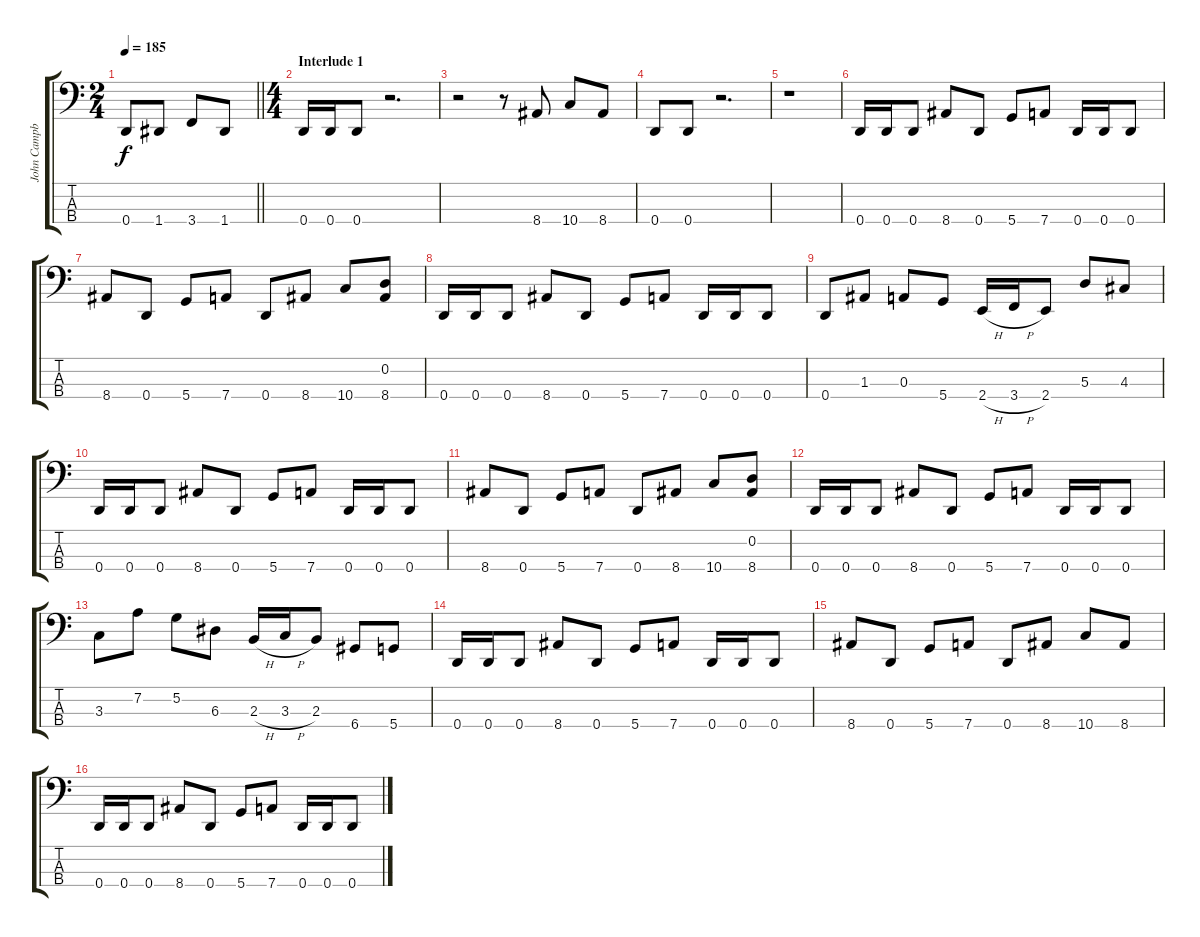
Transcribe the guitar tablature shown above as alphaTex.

\track ("John Campbell" "John Campb") {instrument electricbasspick}
\staff {score tabs}
\tuning (G2 D2 A1 D1) {hide}
\ts (2 4)
\tempo 185
\clef f4
\barLineRight lightlight
\ks c
0.4.8{dy f} 1.4.8 3.4.8 1.4.8 |
\ts (4 4)
\section ("" "Interlude 1")
0.4.16 0.4.16 0.4.8 r.2{d} |
r.2 r.8 8.4.8 10.4.8 8.4.8 |
0.4.8 0.4.8 r.2{d} |
r.1 |
0.4.16 0.4.16 0.4.8 8.4.8 0.4.8 5.4.8 7.4.8 0.4.16 0.4.16 0.4.8 |
8.4.8 0.4.8 5.4.8 7.4.8 0.4.8 8.4.8 10.4.8 (0.2 8.4).8 |
0.4.16 0.4.16 0.4.8 8.4.8 0.4.8 5.4.8 7.4.8 0.4.16 0.4.16 0.4.8 |
0.4.8 1.3.8 0.3.8 5.4.8 2.4{h}.16 3.4{h}.16 2.4.8 5.3.8 4.3.8 |
0.4.16 0.4.16 0.4.8 8.4.8 0.4.8 5.4.8 7.4.8 0.4.16 0.4.16 0.4.8 |
8.4.8 0.4.8 5.4.8 7.4.8 0.4.8 8.4.8 10.4.8 (0.2 8.4).8 |
0.4.16 0.4.16 0.4.8 8.4.8 0.4.8 5.4.8 7.4.8 0.4.16 0.4.16 0.4.8 |
3.3.8 7.2.8 5.2.8 6.3.8 2.3{h}.16 3.3{h}.16 2.3.8 6.4.8 5.4.8 |
0.4.16 0.4.16 0.4.8 8.4.8 0.4.8 5.4.8 7.4.8 0.4.16 0.4.16 0.4.8 |
8.4.8 0.4.8 5.4.8 7.4.8 0.4.8 8.4.8 10.4.8 8.4.8 |
0.4.16 0.4.16 0.4.8 8.4.8 0.4.8 5.4.8 7.4.8 0.4.16 0.4.16 0.4.8
